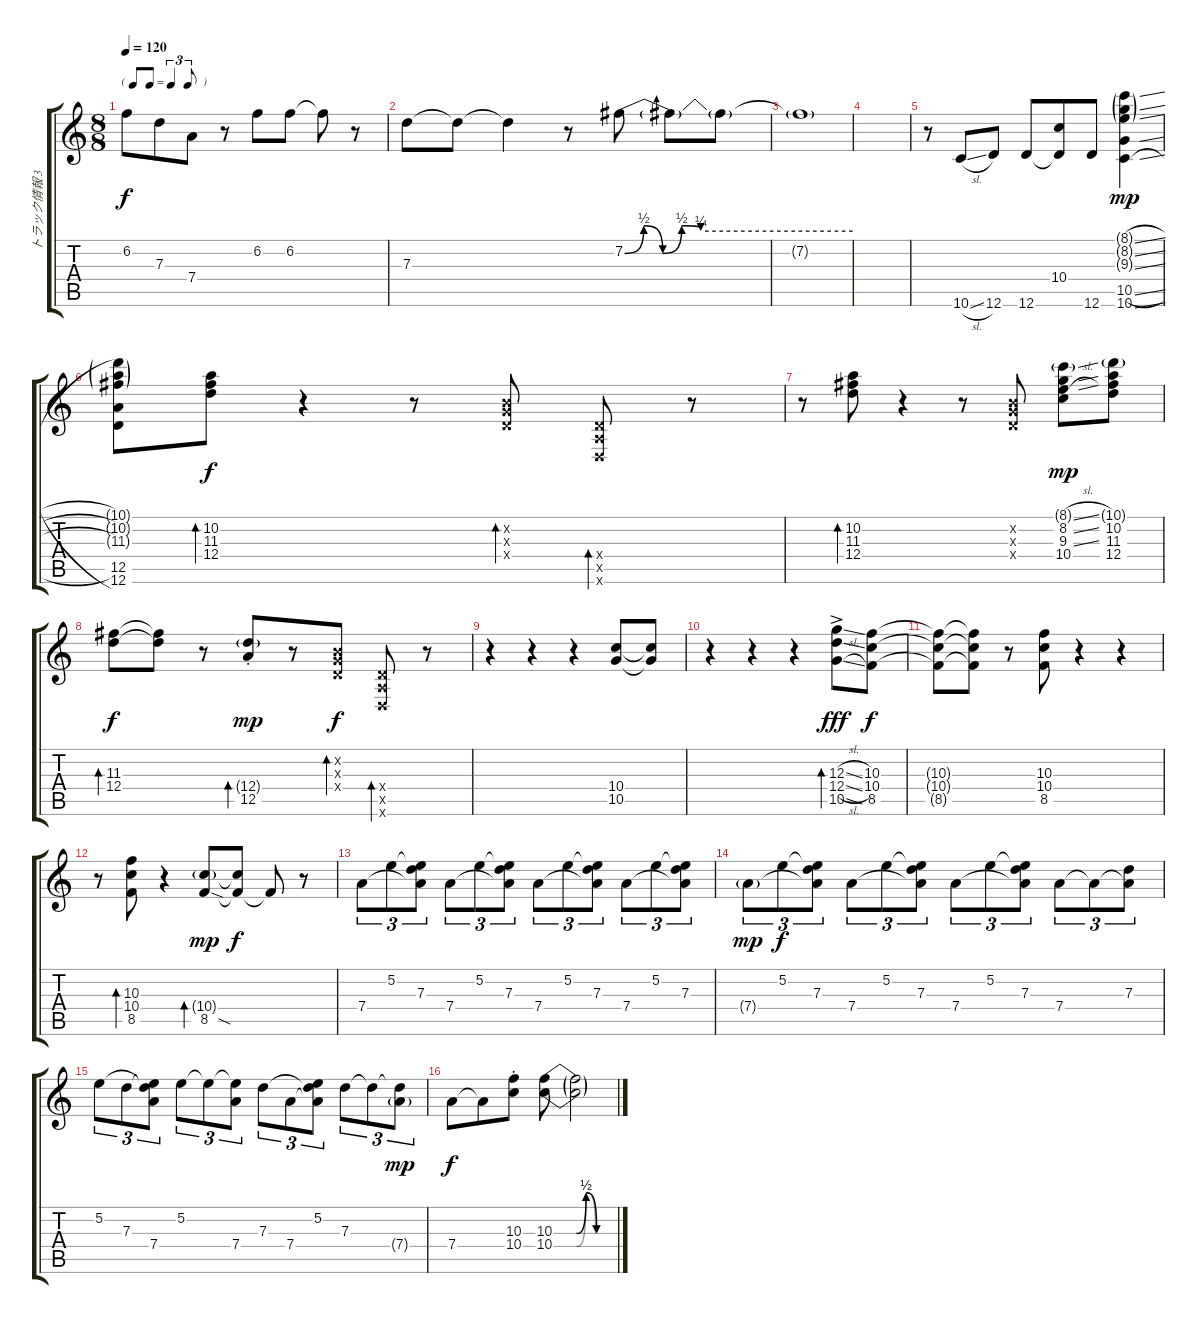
\track ("トラック情報 3" "トラック情報 3") {instrument electricguitarjazz}
\staff {score tabs}
\tuning (E4 B3 G3 D3 A2 D2) {hide}
\ts (8 8)
\tf triplet8th
\tempo 120
\clef g2
\ks c
6.2{t}.8{dy f} 7.3.8 7.4.8 r.8 6.2.8 6.2.8 6.2{t}.8 r.8 |
7.3.8 7.3{t}.8 7.3{t}.4 r.8 7.2{be (custom 0 0 5 2 10 0 15 2 20 1 60 1)}.8 7.2{t}.8 7.2{t}.8 |
7.2{t}.1 |
|
r.8{volume 7} 10.6{sl}.8 12.6.8 12.6.8 (10.4 12.6{t}).8 12.6.8 (8.1{sl g} 8.2{sl g} 9.3{sl g} 10.5{sl} 10.6{sl}).4{dy mp} |
(10.1{g} 10.2{g} 11.3{g} 12.5 12.6).8 (10.2 11.3 12.4).8{bd 60 dy f} r.4 r.8 (0.2{x} 0.3{x} 0.4{x}).8{bd 120} (0.4{x} 0.5{x} 0.6{x}).8{bd 120} r.8 |
r.8 (10.2 11.3 12.4).8{bd 60} r.4 r.8 (0.2{x} 0.3{x} 0.4{x}).8 (8.1{sl g} 8.2{sl} 9.3{sl} 10.4).8{dy mp} (10.1{g} 10.2 11.3 12.4).8 |
(11.3 12.4).8{bd 60 dy f} (11.3{t} 12.4{t}).8 r.8 (12.4{g st} 12.5).8{bd 60 dy mp} r.8 (0.2{x} 0.3{x} 0.4{x}).8{bd 120 dy f} (0.4{x} 0.5{x} 0.6{x}).8{bd 120} r.8 |
r.4 r.4 r.4 (10.4 10.5).8 (10.4{t} 10.5{t}).8 |
r.4 r.4 r.4 (12.3{sl ac} 12.4{sl ac} 10.5{sl ac}).8{bd 480 dy fff} (10.3 10.4 8.5).8{dy f} |
(10.3{t} 10.4{t} 8.5{t}).8 (10.3{t} 10.4{t} 8.5{t}).8 r.8 (10.3 10.4 8.5).8 r.4 r.4 |
r.8 (10.3 10.4 8.5).8{bd 60} r.4 (10.4{g} 8.5{sod}).8{bd 240 dy mp} (10.4{t} 8.5{t}).8{dy f} 8.5{t}.8 r.8 |
7.4.8{tu (3 2) volume 3} 5.2.8{tu (3 2)} (5.2{t} 7.3 7.4{t}).8{tu (3 2)} 7.4.8{tu (3 2)} 5.2.8{tu (3 2)} (5.2{t} 7.3 7.4{t}).8{tu (3 2)} 7.4.8{tu (3 2)} 5.2.8{tu (3 2)} (5.2{t} 7.3 7.4{t}).8{tu (3 2)} 7.4.8{tu (3 2) volume 9} 5.2.8{tu (3 2)} (5.2{t} 7.3 7.4{t}).8{tu (3 2)} |
7.4{g}.8{tu (3 2) dy mp} 5.2.8{tu (3 2) dy f} (5.2{t} 7.3 7.4{t}).8{tu (3 2)} 7.4.8{tu (3 2)} 5.2.8{tu (3 2)} (5.2{t} 7.3 7.4{t}).8{tu (3 2)} 7.4.8{tu (3 2)} 5.2.8{tu (3 2)} (5.2{t} 7.3 7.4{t}).8{tu (3 2)} 7.4.8{tu (3 2)} 7.4{t}.8{tu (3 2)} (7.3 7.4{t}).8{tu (3 2) volume 10} |
5.2.8{tu (3 2)} 7.3.8{tu (3 2)} (5.2{t} 7.3{t} 7.4).8{tu (3 2)} 5.2.8{tu (3 2)} 5.2{t}.8{tu (3 2)} (5.2{t} 7.4).8{tu (3 2)} 7.3.8{tu (3 2)} 7.4.8{tu (3 2)} (5.2 7.3{t} 7.4{t}).8{tu (3 2)} 7.3.8{tu (3 2)} 7.3{t}.8{tu (3 2)} (7.3{t} 7.4{g}).8{tu (3 2) dy mp} |
7.4.8{dy f} 7.4{t}.8 (10.3{st} 10.4{st}).8{volume 8} (10.3{be (custom 0 0 21 0 30 2 40 0 60 0)} 10.4{be (custom 0 0 21 0 30 2 39 0 60 0)}).8 (10.3{t} 10.4{t}).2
